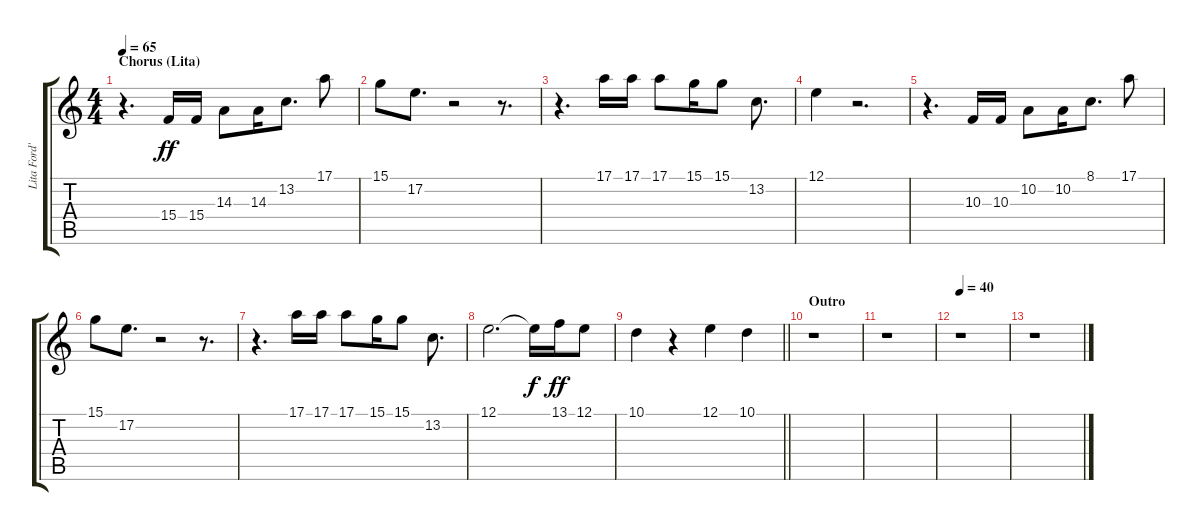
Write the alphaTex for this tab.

\track ("Lita Ford's Voice" "Lita Ford'") {instrument panflute}
\staff {score tabs}
\tuning (E4 B3 G3 D3 A2 E2) {hide}
\ts (4 4)
\section ("" "Chorus (Lita)")
\tempo 65
\clef g2
\ks c
r.4{d dy ff} 15.4.16 15.4.16 14.3.8 14.3.16 13.2.8{d} 17.1.8 |
15.1.8 17.2.8{d} r.2 r.8{d} |
r.4{d} 17.1.16 17.1.16 17.1.8 15.1.16 15.1.8 13.2.8{d} |
12.1.4 r.2{d} |
r.4{d} 10.3.16 10.3.16 10.2.8 10.2.16 8.1.8{d} 17.1.8 |
15.1.8 17.2.8{d} r.2 r.8{d} |
r.4{d} 17.1.16 17.1.16 17.1.8 15.1.16 15.1.8 13.2.8{d} |
12.1.2{d} 12.1{t}.16{dy f} 13.1.16{dy ff} 12.1.8 |
\barLineRight lightlight
10.1.4 r.4 12.1.4 10.1.4 |
\section ("" "Outro")
r.1 |
r.1 |
\tempo 40
r.1 |
r.1
